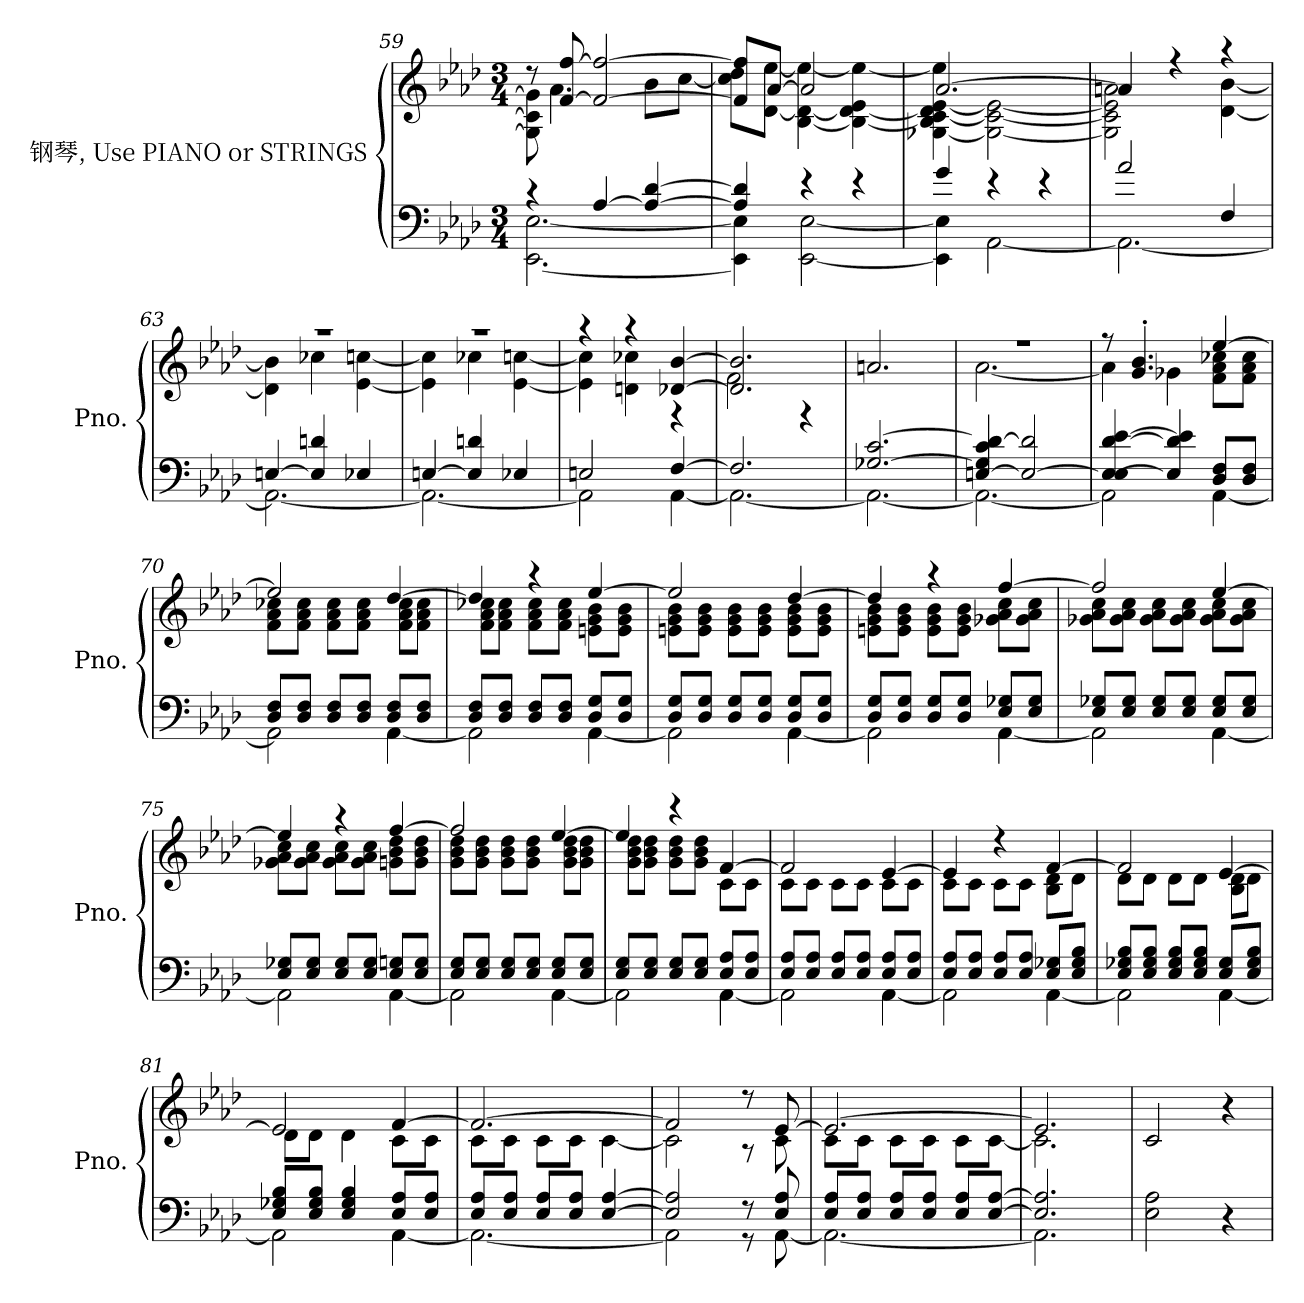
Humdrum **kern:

**kern	**kern
*part1	*part1
*staff2	*staff1
*I"钢琴, Use PIANO or STRINGS	*
*I'Pno.	*
*clefF4	*clefG2
*k[b-e-a-d-]	*k[b-e-a-d-]
*M3/4	*M3/4
=59	=59
*^	*^
4r	[2.EE-\ [2.E-\	8r	8G\] 8c\] 8g\]
.	.	[8f/ [8ff/	4.a-\
[4A-/	.	2f/_ 2ff/_	.
4A-/_ [4d-/	.	.	8b-\L
.	.	.	[8cc\J
!!LO:LB:g=z	!!
=60	=60	=60	=60
4A-/] 4d-/]	4EE-\] 4E-\]	8f/] 8ff/]L	8cc\] 8dd-\L
.	.	[8a-/J	[8d-\ [8ee-\J
4r	[2EE-\ [2E-\	2a-/]	[4B-\ 4d-\_ 4ee-\_
4r	.	.	4B-\_ 4d-\_ 4e-\ 4ee-\_
=61	=61	=61	=61
4g/	4EE-\] 4E-\]	[2.a-/	[4G-X\ 4B-\] [4c\ 4d-\] [4e-\ 4ee-\]
4r	[2AA-\	.	2G-\_ 2c\_ 2e-\_
4r	.	.	.
=62	=62	=62	=62
2a-/	2.AA-\_	4a-/]	2G-\] 2c\] 2e-\] 2an\
.	.	4r	.
4F/	.	4r	[4d-\ [4b-\
=63	=63	=63	=63
[4En/	2.AA-\_	2.r	4d-\] 4b-\]
4E/] 4dn/	.	.	4cc-X\
4E-X/	.	.	[4e-\ [4ccn\
=64	=64	=64	=64
[4En/	2.AA-\_	2.r	4e-\] 4cc\]
4E/] 4dn/	.	.	4cc-X\
4E-X/	.	.	[4e-\ [4ccn\
=65	=65	=65	=65
2En/	2AA-\]	4r	4e-\] 4cc\]
.	.	4r	4dn\ 4cc-X\
[4F/	[4AA-\	[4d-X/ [4b-/	4r
=66	=66	=66	=66
2.F/]	2.AA-\_	2.d-/] 2.b-/]	2f\
.	.	.	4r
*	*	*v	*v
!!LO:LB:g=z
=67	=67	=67
[2.G-X/ [2.c/	2.AA-\_	2.an/
=68	=68	=68
*	*	*^
[4En/ 4G-/] 4c/] [4d-/	2.AA-\_	2.r	[2.a-\
2E/_ 2d-/]	.	.	.
=69	=69	=69	=69
[4E-/ 4E/] [4d-/ [4e-/	2AA-\]	8r	4a-\]
.	.	4.g/' 4.b-/'	.
4E-/] 4d-/] 4e-/]	.	.	4g-X\
8D-/ 8F/L	[4AA-\	[4ee-/	8f\ 8a-\ 8cc-X\L
8D-/ 8F/J	.	.	8f\ 8a-\ 8cc-\J
=70	=70	=70	=70
8D-/ 8F/L	2AA-\]	2ee-/]	8f\ 8a-\ 8cc-X\L
8D-/ 8F/J	.	.	8f\ 8a-\ 8cc-\J
8D-/ 8F/L	.	.	8f\ 8a-\ 8cc-\L
8D-/ 8F/J	.	.	8f\ 8a-\ 8cc-\J
8D-/ 8F/L	[4AA-\	[4dd-/	8f\ 8a-\ 8cc-\L
8D-/ 8F/J	.	.	8f\ 8a-\ 8cc-\J
=71	=71	=71	=71
8D-/ 8F/L	2AA-\]	4dd-/]	8f\ 8a-\ 8cc-X\L
8D-/ 8F/J	.	.	8f\ 8a-\ 8cc-\J
8D-/ 8F/L	.	4r	8f\ 8a-\ 8cc-\L
8D-/ 8F/J	.	.	8f\ 8a-\ 8cc-\J
8D-/ 8G/L	[4AA-\	[4ee-/	8en\ 8g\ 8b-\L
8D-/ 8G/J	.	.	8e\ 8g\ 8b-\J
=72	=72	=72	=72
8D-/ 8G/L	2AA-\]	2ee-/]	8en\ 8g\ 8b-\L
8D-/ 8G/J	.	.	8e\ 8g\ 8b-\J
8D-/ 8G/L	.	.	8e\ 8g\ 8b-\L
8D-/ 8G/J	.	.	8e\ 8g\ 8b-\J
8D-/ 8G/L	[4AA-\	[4dd-/	8e\ 8g\ 8b-\L
8D-/ 8G/J	.	.	8e\ 8g\ 8b-\J
!!LO:LB:g=z	!!
=73	=73	=73	=73
8D-/ 8G/L	2AA-\]	4dd-/]	8en\ 8g\ 8b-\L
8D-/ 8G/J	.	.	8e\ 8g\ 8b-\J
8D-/ 8G/L	.	4r	8e\ 8g\ 8b-\L
8D-/ 8G/J	.	.	8e\ 8g\ 8b-\J
8E-/ 8G-X/L	[4AA-\	[4ff/	8g-X\ 8a-\ 8cc\L
8E-/ 8G-/J	.	.	8g-\ 8a-\ 8cc\J
=74	=74	=74	=74
8E-/ 8G-X/L	2AA-\]	2ff/]	8g-X\ 8a-\ 8cc\L
8E-/ 8G-/J	.	.	8g-\ 8a-\ 8cc\J
8E-/ 8G-/L	.	.	8g-\ 8a-\ 8cc\L
8E-/ 8G-/J	.	.	8g-\ 8a-\ 8cc\J
8E-/ 8G-/L	[4AA-\	[4ee-/	8g-\ 8a-\ 8cc\L
8E-/ 8G-/J	.	.	8g-\ 8a-\ 8cc\J
=75	=75	=75	=75
8E-/ 8G-X/L	2AA-\]	4ee-/]	8g-X\ 8a-\ 8cc\L
8E-/ 8G-/J	.	.	8g-\ 8a-\ 8cc\J
8E-/ 8G-/L	.	4r	8g-\ 8a-\ 8cc\L
8E-/ 8G-/J	.	.	8g-\ 8a-\ 8cc\J
8E-/ 8Gn/L	[4AA-\	[4ff/	8gn\ 8b-\ 8dd-\L
8E-/ 8G/J	.	.	8g\ 8b-\ 8dd-\J
=76	=76	=76	=76
8E-/ 8G/L	2AA-\]	2ff/]	8g\ 8b-\ 8dd-\L
8E-/ 8G/J	.	.	8g\ 8b-\ 8dd-\J
8E-/ 8G/L	.	.	8g\ 8b-\ 8dd-\L
8E-/ 8G/J	.	.	8g\ 8b-\ 8dd-\J
8E-/ 8G/L	[4AA-\	[4ee-/	8g\ 8b-\ 8dd-\L
8E-/ 8G/J	.	.	8g\ 8b-\ 8dd-\J
!!LO:PB:g=z	!!
=77	=77	=77	=77
8E-/ 8G/L	2AA-\]	4ee-/]	8g\ 8b-\ 8dd-\L
8E-/ 8G/J	.	.	8g\ 8b-\ 8dd-\J
8E-/ 8G/L	.	4r	8g\ 8b-\ 8dd-\L
8E-/ 8G/J	.	.	8g\ 8b-\ 8dd-\J
8E-/ 8A-/L	[4AA-\	[4f/	8c\L
8E-/ 8A-/J	.	.	8c\J
=78	=78	=78	=78
8E-/ 8A-/L	2AA-\]	2f/]	8c\L
8E-/ 8A-/J	.	.	8c\J
8E-/ 8A-/L	.	.	8c\L
8E-/ 8A-/J	.	.	8c\J
8E-/ 8A-/L	[4AA-\	[4e-/	8c\L
8E-/ 8A-/J	.	.	8c\J
=79	=79	=79	=79
8E-/ 8A-/L	2AA-\]	4e-/]	8c\L
8E-/ 8A-/J	.	.	8c\J
8E-/ 8A-/L	.	4r	8c\L
8E-/ 8A-/J	.	.	8c\J
8E-/ 8G-X/L	[4AA-\	[4f/	8B-\ 8d-\L
8E-/ 8G-/ 8B-/J	.	.	8d-\J
=80	=80	=80	=80
8E-/ 8G-X/ 8B-/L	2AA-\]	2f/]	8d-\L
8E-/ 8G-/ 8B-/J	.	.	8d-\J
8E-/ 8G-/ 8B-/L	.	.	8d-\L
8E-/ 8G-/ 8B-/J	.	.	8d-\J
8E-/ 8G-/L	[4AA-\	[4e-/	8B-\ 8d-\L
8E-/ 8G-/ 8B-/J	.	.	8d-\J
=81	=81	=81	=81
8E-/ 8G-X/ 8B-/L	2AA-\]	2e-/]	8d-\L
8E-/ 8G-/ 8B-/J	.	.	8d-\J
4E-/ 4G-/ 4B-/	.	.	4d-\
8E-/ 8A-/L	[4AA-\	[4f/	8c\L
8E-/ 8A-/J	.	.	8c\J
!!LO:LB:g=z	!!
=82	=82	=82	=82
8E-/ 8A-/L	2.AA-\_	2.f/_	8c\L
8E-/ 8A-/J	.	.	8c\J
8E-/ 8A-/L	.	.	8c\L
8E-/ 8A-/J	.	.	8c\J
[4E-/ [4A-/	.	.	[4c\
=83	=83	=83	=83
2E-/] 2A-/]	2AA-\]	2f/]	2c\]
8r	8r	8r	8r
8E-/ 8A-/	[8AA-\	[8e-/	8c\
=84	=84	=84	=84
8E-/ 8A-/L	2.AA-\_	2.e-/_	8c\L
8E-/ 8A-/J	.	.	8c\J
8E-/ 8A-/L	.	.	8c\L
8E-/ 8A-/J	.	.	8c\J
8E-/ 8A-/L	.	.	8c\L
[8E-/ [8A-/J	.	.	[8c\J
=85	=85	=85	=85
2.E-/] 2.A-/]	2.AA-\]	2.e-/]	2.c\]
*v	*v	*	*
*	*v	*v
=86	=86
2E-\ 2A-\	2c/
4r	4r
=	=
*-	*-
